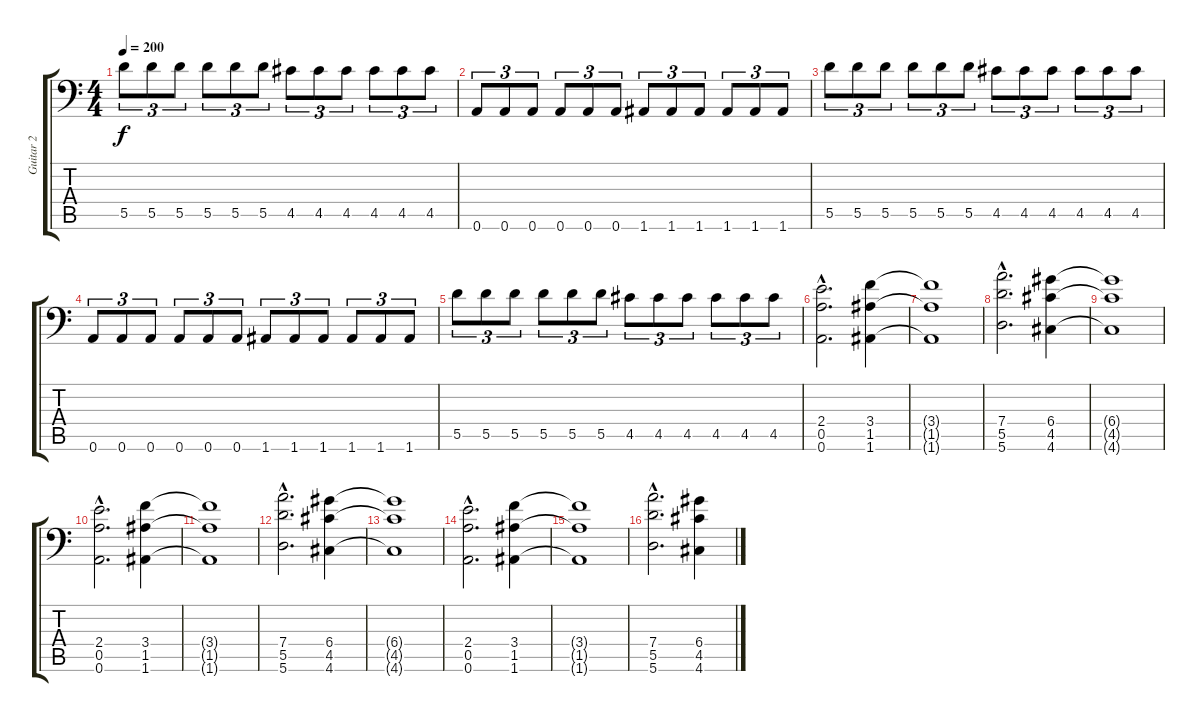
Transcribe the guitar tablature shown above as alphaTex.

\track ("Guitar 2" "Guitar 2") {instrument distortionguitar}
\staff {score tabs}
\tuning (E4 B3 G3 D3 A2 A1) {hide}
\ts (4 4)
\tempo 200
\clef f4
\ks c
5.5.8{tu (3 2) dy f} 5.5.8{tu (3 2)} 5.5.8{tu (3 2)} 5.5.8{tu (3 2)} 5.5.8{tu (3 2)} 5.5.8{tu (3 2)} 4.5.8{tu (3 2)} 4.5.8{tu (3 2)} 4.5.8{tu (3 2)} 4.5.8{tu (3 2)} 4.5.8{tu (3 2)} 4.5.8{tu (3 2)} |
0.6.8{tu (3 2)} 0.6.8{tu (3 2)} 0.6.8{tu (3 2)} 0.6.8{tu (3 2)} 0.6.8{tu (3 2)} 0.6.8{tu (3 2)} 1.6.8{tu (3 2)} 1.6.8{tu (3 2)} 1.6.8{tu (3 2)} 1.6.8{tu (3 2)} 1.6.8{tu (3 2)} 1.6.8{tu (3 2)} |
5.5.8{tu (3 2)} 5.5.8{tu (3 2)} 5.5.8{tu (3 2)} 5.5.8{tu (3 2)} 5.5.8{tu (3 2)} 5.5.8{tu (3 2)} 4.5.8{tu (3 2)} 4.5.8{tu (3 2)} 4.5.8{tu (3 2)} 4.5.8{tu (3 2)} 4.5.8{tu (3 2)} 4.5.8{tu (3 2)} |
0.6.8{tu (3 2)} 0.6.8{tu (3 2)} 0.6.8{tu (3 2)} 0.6.8{tu (3 2)} 0.6.8{tu (3 2)} 0.6.8{tu (3 2)} 1.6.8{tu (3 2)} 1.6.8{tu (3 2)} 1.6.8{tu (3 2)} 1.6.8{tu (3 2)} 1.6.8{tu (3 2)} 1.6.8{tu (3 2)} |
5.5.8{tu (3 2)} 5.5.8{tu (3 2)} 5.5.8{tu (3 2)} 5.5.8{tu (3 2)} 5.5.8{tu (3 2)} 5.5.8{tu (3 2)} 4.5.8{tu (3 2)} 4.5.8{tu (3 2)} 4.5.8{tu (3 2)} 4.5.8{tu (3 2)} 4.5.8{tu (3 2)} 4.5.8{tu (3 2)} |
(2.4{hac} 0.5{hac} 0.6{hac}).2{d} (3.4 1.5 1.6).4 |
(3.4{t} 1.5{t} 1.6{t}).1 |
(7.4{hac} 5.5{hac} 5.6{hac}).2{d} (6.4 4.5 4.6).4 |
(6.4{t} 4.5{t} 4.6{t}).1 |
(2.4{hac} 0.5{hac} 0.6{hac}).2{d} (3.4 1.5 1.6).4 |
(3.4{t} 1.5{t} 1.6{t}).1 |
(7.4{hac} 5.5{hac} 5.6{hac}).2{d} (6.4 4.5 4.6).4 |
(6.4{t} 4.5{t} 4.6{t}).1 |
(2.4{hac} 0.5{hac} 0.6{hac}).2{d} (3.4 1.5 1.6).4 |
(3.4{t} 1.5{t} 1.6{t}).1 |
(7.4{hac} 5.5{hac} 5.6{hac}).2{d} (6.4 4.5 4.6).4
